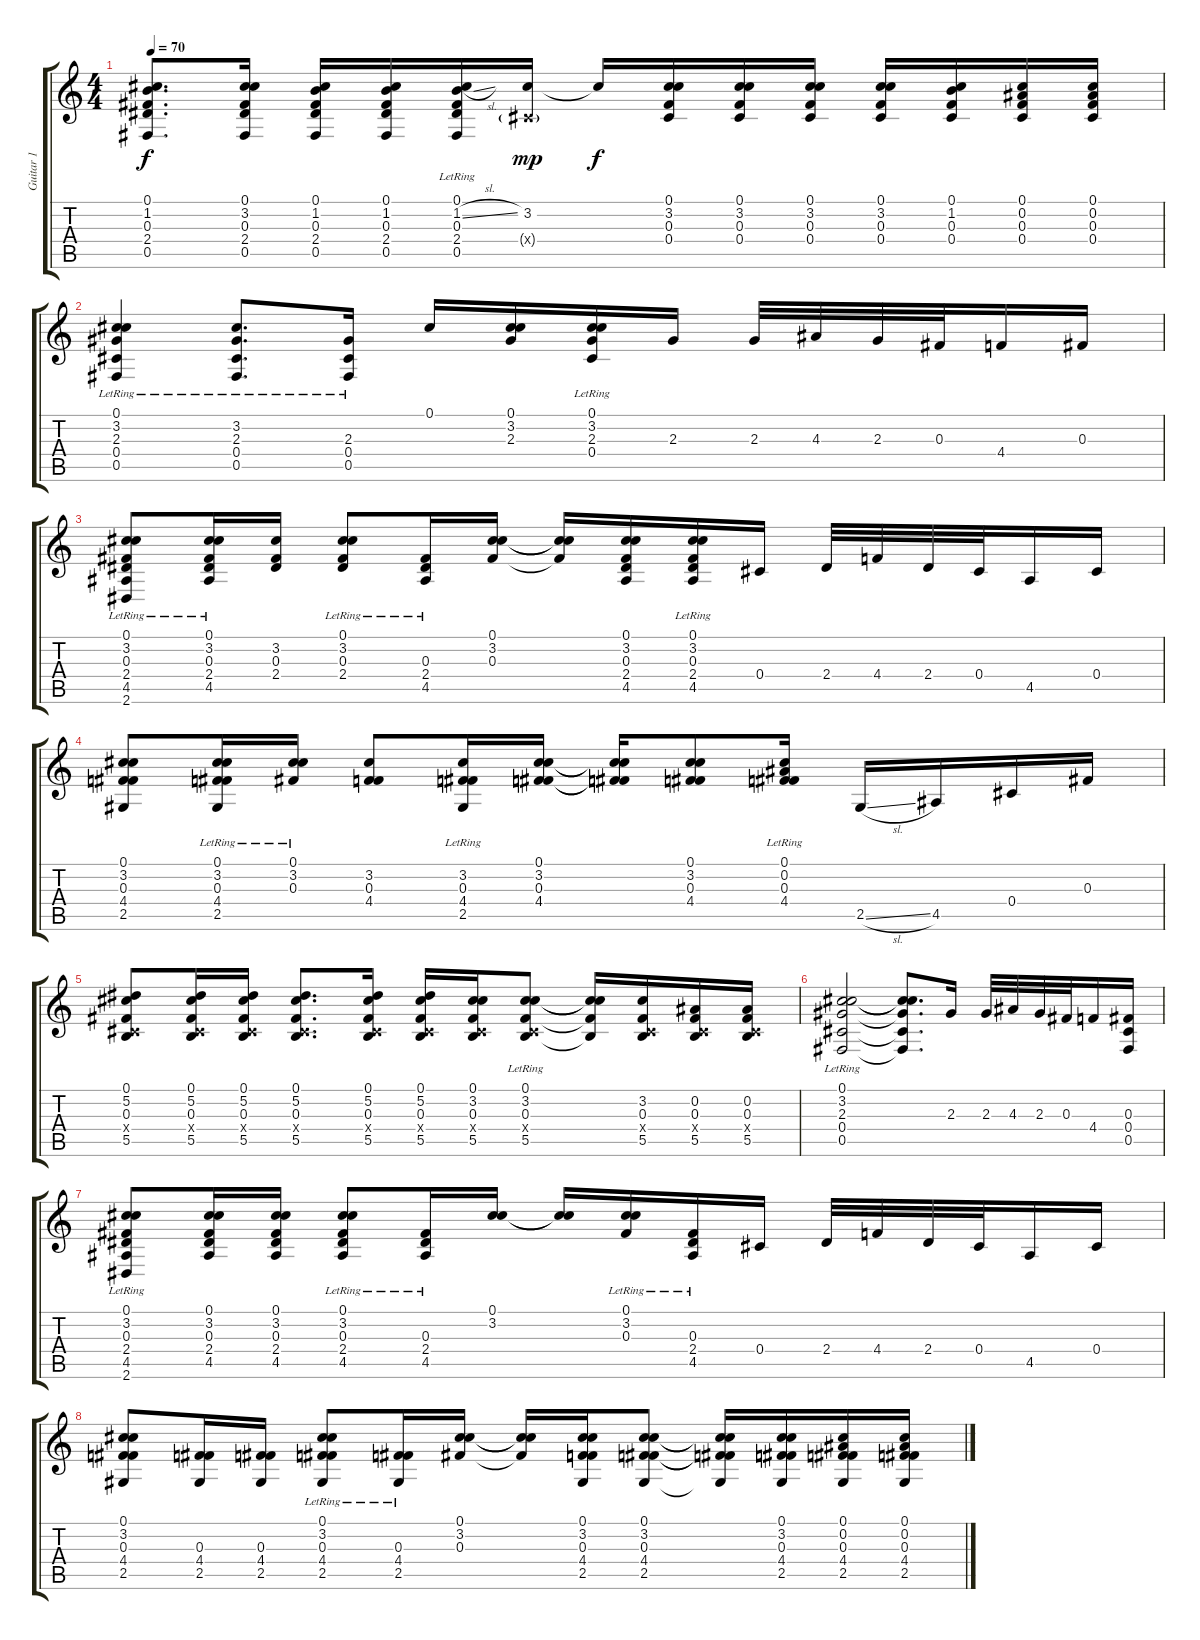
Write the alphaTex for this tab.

\track ("Guitar 1" "Guitar 1") {instrument acousticguitarnylon}
\staff {score tabs}
\tuning (Db4 Bb3 Gb3 Db3 Gb2 Db2) {hide}
\ts (4 4)
\tempo 70
\clef g2
\ks c
(0.1 1.2 0.3 2.4 0.5).8{d dy f} (0.1 3.2 0.3 2.4 0.5).16 (0.1 1.2 0.3 2.4 0.5).16 (0.1 1.2 0.3 2.4 0.5).16 (0.1{lr} 1.2{sl} 0.3{lr} 2.4 0.5{lr}).16 (3.2 0.4{g x}).16{dy mp} 3.2{t}.16{dy f} (0.1 3.2 0.3 0.4).16 (0.1 3.2 0.3 0.4).16 (0.1 3.2 0.3 0.4).16 (0.1 3.2 0.3 0.4).16 (0.1 1.2 0.3 0.4).16 (0.1 0.2 0.3 0.4).16 (0.1 0.2 0.3 0.4).16 |
(0.1{lr} 3.2 2.3 0.4 0.5{lr}).4 (3.2{lr} 2.3 0.4 0.5).8{d} (2.3{lr} 0.4{lr} 0.5{lr}).16 0.1.16 (0.1 3.2 2.3).16 (0.1 3.2 2.3 0.4{lr}).16 2.3.16 2.3.32 4.3.32 2.3.32 0.3.32 4.4.16 0.3.16 |
(0.1 3.2 0.3 2.4 4.5 2.6{lr}).8 (0.1{lr} 3.2 0.3 2.4 4.5{lr}).16 (3.2 0.3 2.4).16 (0.1{lr} 3.2{lr} 0.3 2.4).8 (0.3 2.4{lr} 4.5{lr}).16 (0.1 3.2 0.3).16 (0.1{t} 3.2{t} 0.3{t}).16 (0.1 3.2 0.3 2.4 4.5).16 (0.1{lr} 3.2{lr} 0.3{lr} 2.4 4.5).16 0.4.16 2.4.32 4.4.32 2.4.32 0.4.32 4.5.16 0.4.16 |
(0.1 3.2 0.3 4.4 2.5).8 (0.1 3.2 0.3 4.4{lr} 2.5{lr}).16 (0.1{lr} 3.2 0.3).16 (3.2 0.3 4.4).8 (3.2 0.3 4.4 2.5{lr}).16 (0.1 3.2 0.3 4.4).16 (0.1{t} 3.2{t} 0.3{t} 4.4{t}).16 (0.1 3.2 0.3 4.4).8 (0.1{lr} 0.2{lr} 0.3{lr} 4.4{lr}).16 2.5{sl}.16 4.5.16 0.4.16 0.3.16 |
(0.1 5.2 0.3 0.4{x} 5.5).8 (0.1 5.2 0.3 0.4{x} 5.5).16 (0.1 5.2 0.3 0.4{x} 5.5).16 (0.1 5.2 0.3 0.4{x} 5.5).8{d} (0.1 5.2 0.3 0.4{x} 5.5).16 (0.1 5.2 0.3 0.4{x} 5.5).16 (0.1 3.2 0.3 0.4{x} 5.5).16 (0.1{lr} 3.2 0.3 0.4{x} 5.5).8 (0.1{t} 3.2{t} 0.3{t} 5.5{t}).16 (3.2 0.3 0.4{x} 5.5).16 (0.2 0.3 0.4{x} 5.5).16 (0.2 0.3 0.4{x} 5.5).16 |
(0.1{lr} 3.2{lr} 2.3{lr} 0.4{lr} 0.5{lr}).2 (0.1{t} 3.2{t} 2.3{t} 0.4{t} 0.5{t}).8{d} 2.3.16 2.3.32 4.3.32 2.3.32 0.3.32 4.4.16 (0.3 0.4 0.5).16 |
(0.1 3.2 0.3 2.4 4.5 2.6{lr}).8 (0.1 3.2 0.3 2.4 4.5).16 (0.1 3.2 0.3 2.4 4.5).16 (0.1{lr} 3.2{lr} 0.3 2.4 4.5).8 (0.3{lr} 2.4{lr} 4.5{lr}).16 (0.1 3.2).16 (0.1{t} 3.2{t}).16 (0.1{lr} 3.2{lr} 0.3).16 (0.3{lr} 2.4 4.5{lr}).16 0.4.16 2.4.32 4.4.32 2.4.32 0.4.32 4.5.16 0.4.16 |
(0.1 3.2 0.3 4.4 2.5).8 (0.3 4.4 2.5).16 (0.3 4.4 2.5).16 (0.1{lr} 3.2{lr} 0.3 4.4 2.5).8 (0.3 4.4{lr} 2.5{lr}).16 (0.1 3.2 0.3).16 (0.1{t} 3.2{t} 0.3{t}).16 (0.1 3.2 0.3 4.4 2.5).16 (0.1 3.2 0.3 4.4 2.5).8 (0.1{t} 3.2{t} 0.3{t} 4.4{t} 2.5{t}).16 (0.1 3.2 0.3 4.4 2.5).16 (0.1 0.2 0.3 4.4 2.5).16 (0.1 0.2 0.3 4.4 2.5).16
